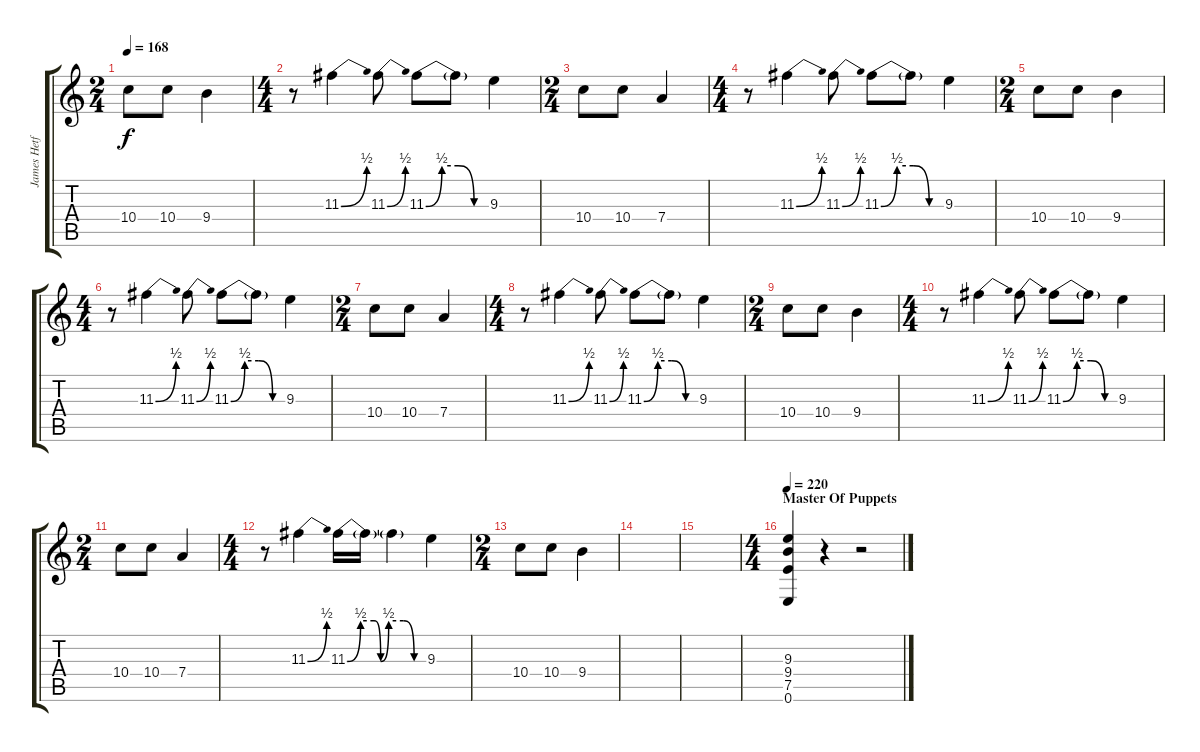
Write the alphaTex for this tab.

\track ("James Hetfield Distortion" "James Hetf") {instrument distortionguitar}
\staff {score tabs}
\tuning (E4 B3 G3 D3 A2 E2) {hide}
\ts (2 4)
\tempo 168
\clef g2
\ks c
10.4.8{dy f} 10.4.8 9.4.4 |
\ts (4 4)
r.8 11.3{be (bend 0 0 60 2)}.4 11.3{be (bend 0 0 60 2)}.8 11.3{be (custom 0 0 15 2 30 2 45 0 60 0)}.8 11.3{t}.8 9.3.4 |
\ts (2 4)
10.4.8 10.4.8 7.4.4 |
\ts (4 4)
r.8 11.3{be (bend 0 0 60 2)}.4 11.3{be (bend 0 0 60 2)}.8 11.3{be (custom 0 0 15 2 30 2 45 0 60 0)}.8 11.3{t}.8 9.3.4 |
\ts (2 4)
10.4.8 10.4.8 9.4.4 |
\ts (4 4)
r.8 11.3{be (bend 0 0 60 2)}.4 11.3{be (bend 0 0 60 2)}.8 11.3{be (custom 0 0 15 2 30 2 45 0 60 0)}.8 11.3{t}.8 9.3.4 |
\ts (2 4)
10.4.8 10.4.8 7.4.4 |
\ts (4 4)
r.8 11.3{be (bend 0 0 60 2)}.4 11.3{be (bend 0 0 60 2)}.8 11.3{be (custom 0 0 15 2 30 2 45 0 60 0)}.8 11.3{t}.8 9.3.4 |
\ts (2 4)
10.4.8 10.4.8 9.4.4 |
\ts (4 4)
r.8 11.3{be (bend 0 0 60 2)}.4 11.3{be (bend 0 0 60 2)}.8 11.3{be (custom 0 0 15 2 30 2 45 0 60 0)}.8 11.3{t}.8 9.3.4 |
\ts (2 4)
10.4.8 10.4.8 7.4.4 |
\ts (4 4)
r.8 11.3{be (bend 0 0 60 2)}.4 11.3{be (custom 0 0 10 2 20 2 25 0 31 2 42 2 50 0 60 0)}.16 11.3{t}.16 11.3{t}.4 9.3.4 |
\ts (2 4)
10.4.8 10.4.8 9.4.4 |
|
|
\ts (4 4)
\section ("" "Master Of Puppets")
\tempo 220
(9.3 9.4 7.5 0.6).4 r.4 r.2
